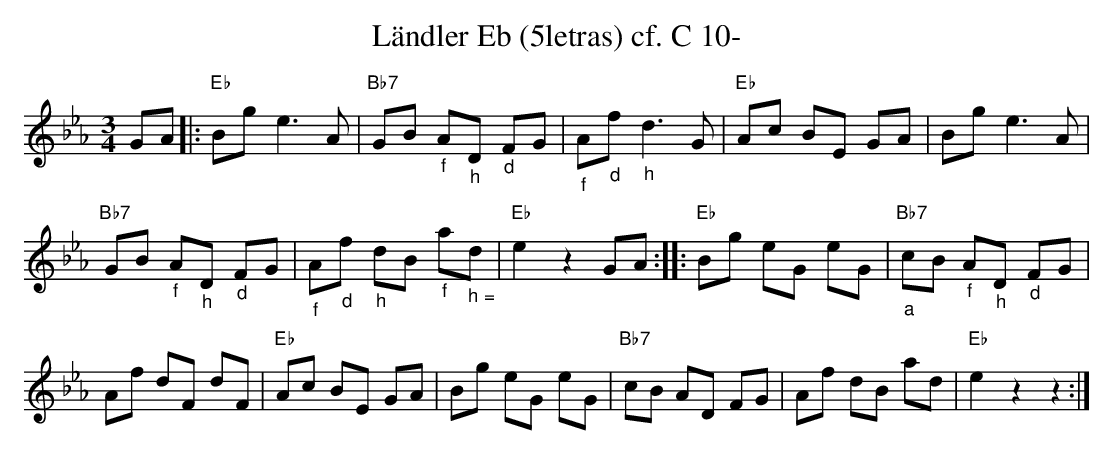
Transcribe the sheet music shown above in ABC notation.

X:1
T:L\"andler Eb (5letras) cf. C 10-
M:3/4
L:1/8
K:Ebmaj%%MIDI gchordon
GA |: "Eb"Bge3A | "Bb7"GB "_f"A"_h"D "_d"FG | "_f"A"_d"f"_h"d3G | "Eb"Ac BE GA | Bge3A |
"Bb7"GB "_f"A"_h"D "_d"FG | "_f"A"_d"f "_h"dB "_f"a"_ h ="d | "Eb"e2z2GA :: "Eb"Bg eG eG | "Bb7""_a"cB "_f"A"_h"D "_d"FG |
Af dF dF | "Eb"Ac BE GA | Bg eG eG | "Bb7"cB AD FG | Af dB ad | "Eb"e2z2z2 :|
